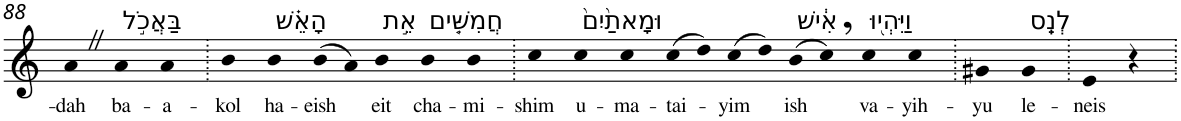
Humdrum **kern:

**kern	**text
*part1	*part1
*staff1	*staff1
*I"Piano	*
*I'Pno	*
!!LO:PB:g=z
*clefG2	*
*k[]	*
=88	=88
!	!LO:LY:b
4aZ	-dah
!LO:TX:a:t=בַּאֲכֹ֣ל	!
!	!LO:LY:b
4a	ba-
!	!LO:LY:b
4a	-a-
=89.	=89.
!	!LO:LY:b
4b	-kol
!LO:TX:a:t=הָאֵ֗שׁ	!
!	!LO:LY:b
4b	ha-
!	!LO:LY:b
(>8b	-eish
8a)	.
!LO:TX:a:t=אֵ֣ת	!
!	!LO:LY:b
4b	eit
!LO:TX:a:t=חֲמִשִּׁ֤ים	!
!	!LO:LY:b
4b	cha-
!	!LO:LY:b
4b	-mi-
=90.	=90.
!	!LO:LY:b
4cc	-shim
!LO:TX:a:t=וּמָאתַ֙יִם֙	!
!	!LO:LY:b
4cc	u-
!	!LO:LY:b
4cc	-ma-
!	!LO:LY:b
(>8cc	-tai-
8dd)	.
!	!LO:LY:b
(>8cc	-yim
8dd)	.
!LO:TX:a:t=אִ֔ישׁ	!
!	!LO:LY:b
(>8b	ish
8cc,)	.
!LO:TX:a:t=וַיִּהְי֖וּ	!
!	!LO:LY:b
4cc	va-
!	!LO:LY:b
4cc	-yih-
=91.	=91.
!	!LO:LY:b
4g#X	-yu
!LO:TX:a:t=לְנֵֽס	!
!	!LO:LY:b
4g#	le-
=92.	=92.
!	!LO:LY:b
4e	-neis
4r	.
=.	=.
*-	*-
